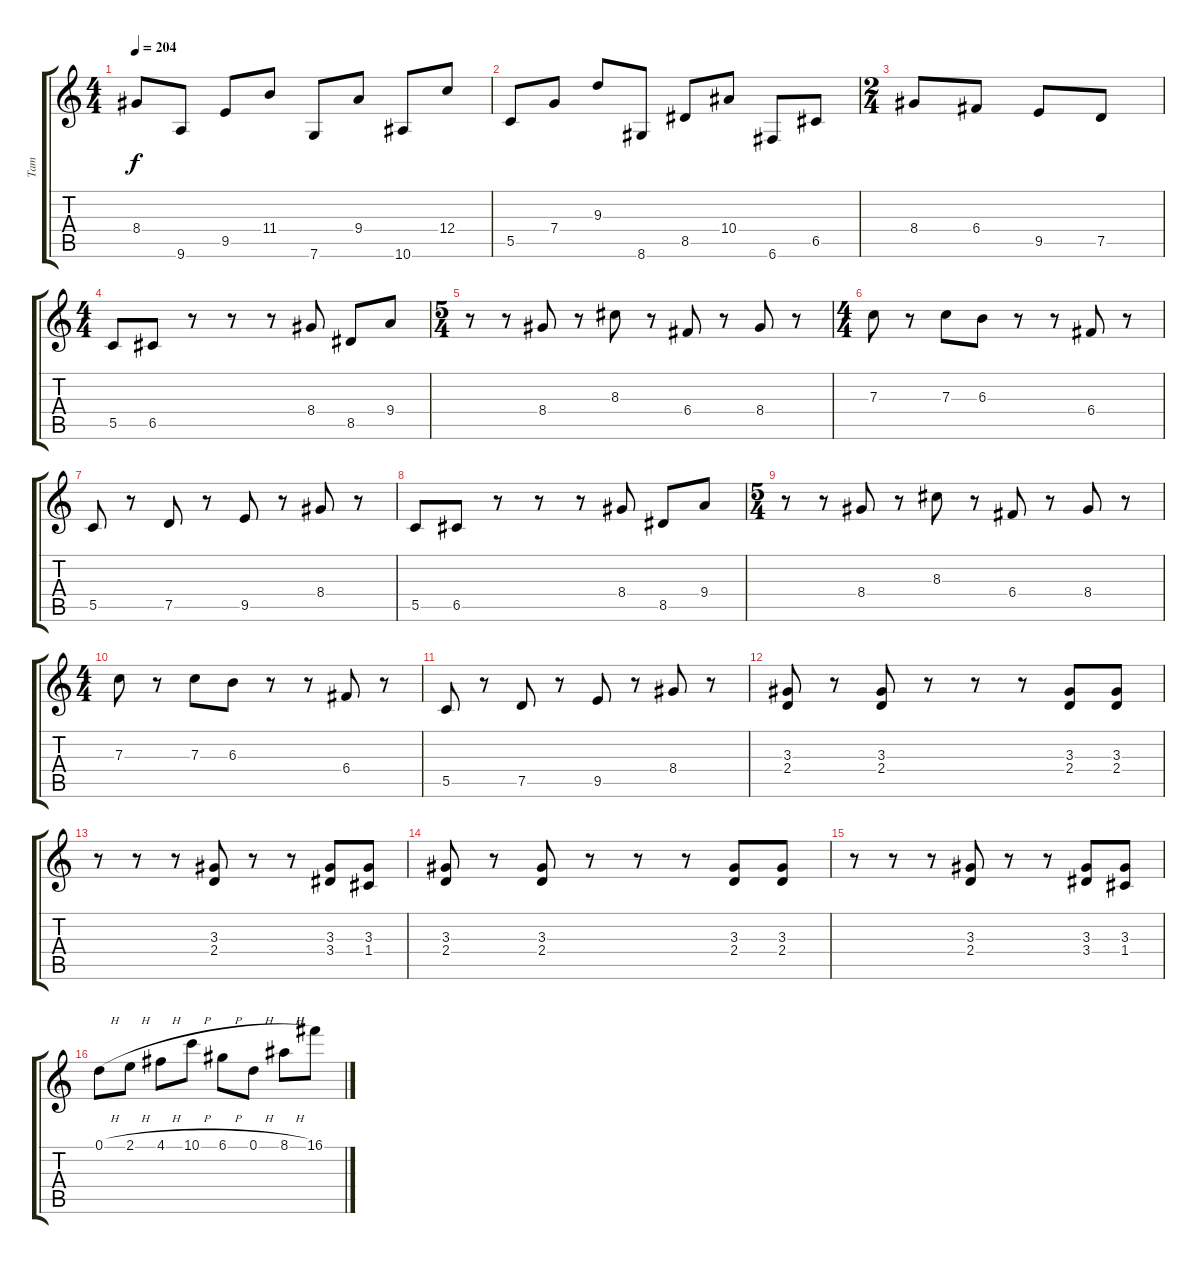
\track ("Tam" "Tam") {instrument overdrivenguitar}
\staff {score tabs}
\tuning (D4 A3 F3 C3 G2 C2) {hide}
\ts (4 4)
\tempo 204
\clef g2
\ks c
8.4.8{dy f} 9.6.8 9.5.8 11.4.8 7.6.8 9.4.8 10.6.8 12.4.8 |
5.5.8 7.4.8 9.3.8 8.6.8 8.5.8 10.4.8 6.6.8 6.5.8 |
\ts (2 4)
8.4.8 6.4.8 9.5.8 7.5.8 |
\ts (4 4)
5.5.8 6.5.8 r.8 r.8 r.8 8.4.8 8.5.8 9.4.8 |
\ts (5 4)
r.8 r.8 8.4.8 r.8 8.3.8 r.8 6.4.8 r.8 8.4.8 r.8 |
\ts (4 4)
7.3.8 r.8 7.3.8 6.3.8 r.8 r.8 6.4.8 r.8 |
5.5.8 r.8 7.5.8 r.8 9.5.8 r.8 8.4.8 r.8 |
5.5.8 6.5.8 r.8 r.8 r.8 8.4.8 8.5.8 9.4.8 |
\ts (5 4)
r.8 r.8 8.4.8 r.8 8.3.8 r.8 6.4.8 r.8 8.4.8 r.8 |
\ts (4 4)
7.3.8 r.8 7.3.8 6.3.8 r.8 r.8 6.4.8 r.8 |
5.5.8 r.8 7.5.8 r.8 9.5.8 r.8 8.4.8 r.8 |
(3.3 2.4).8 r.8 (3.3 2.4).8 r.8 r.8 r.8 (3.3 2.4).8 (3.3 2.4).8 |
r.8 r.8 r.8 (3.3 2.4).8 r.8 r.8 (3.3 3.4).8 (3.3 1.4).8 |
(3.3 2.4).8 r.8 (3.3 2.4).8 r.8 r.8 r.8 (3.3 2.4).8 (3.3 2.4).8 |
r.8 r.8 r.8 (3.3 2.4).8 r.8 r.8 (3.3 3.4).8 (3.3 1.4).8 |
0.1{h}.8 2.1{h}.8 4.1{h}.8 10.1{h}.8 6.1{h}.8 0.1{h}.8 8.1{h}.8 16.1{h}.8
